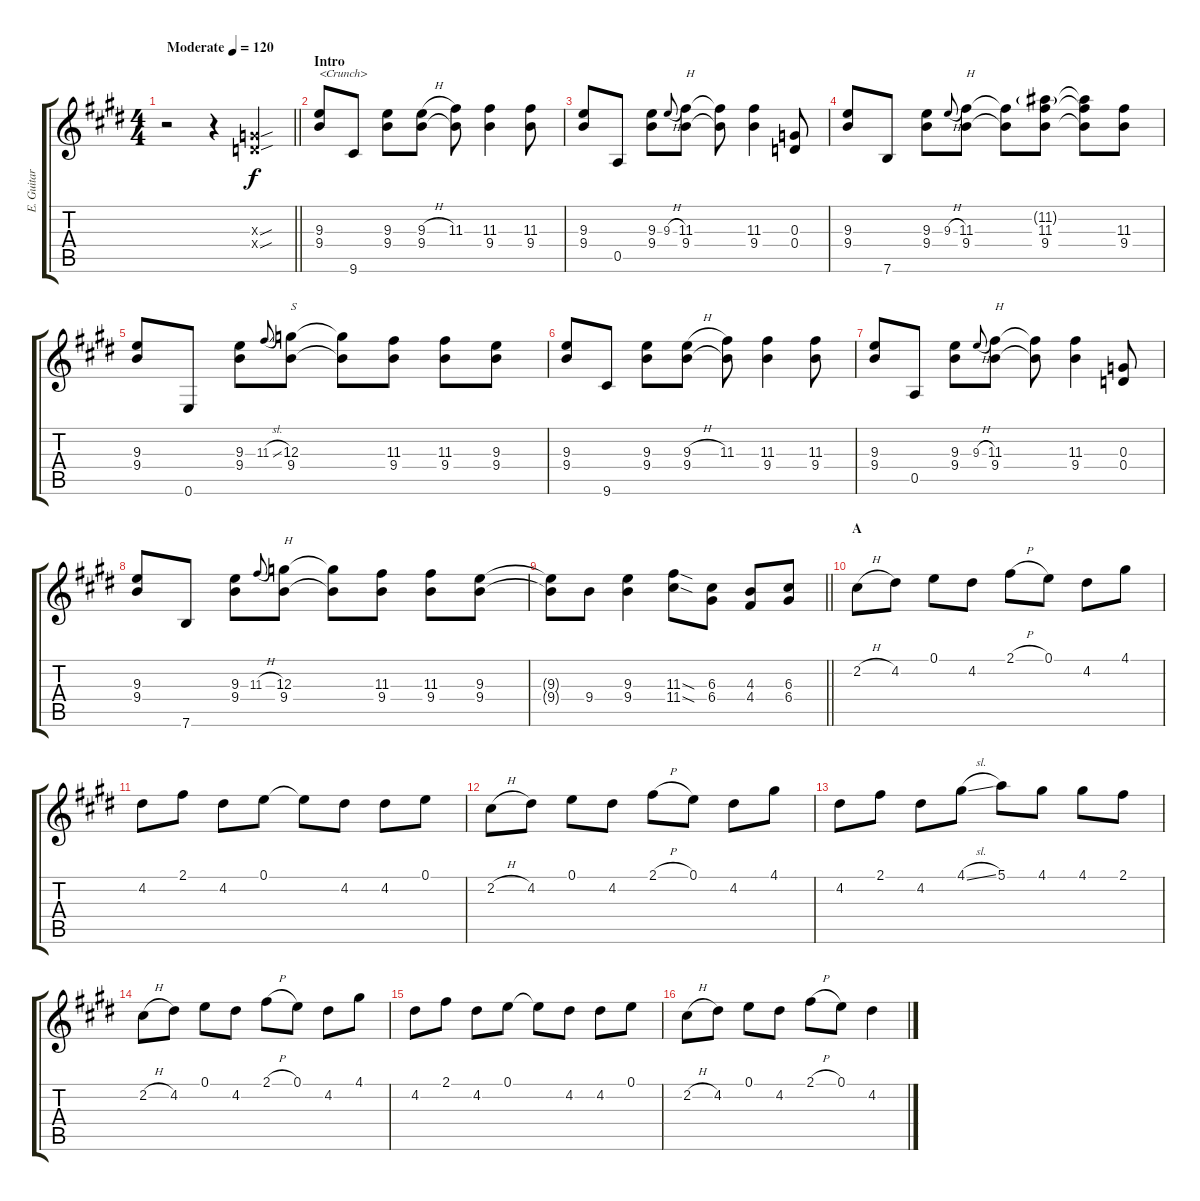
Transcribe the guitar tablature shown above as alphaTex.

\track ("E. Guitar I" "E. Guitar ") {instrument electricguitarclean}
\staff {score tabs}
\tuning (E4 B3 G3 D3 A2 E2) {hide}
\ts (4 4)
\tempo (120 "Moderate")
\clef g2
\barLineRight lightlight
\ks e
r.2{dy f instrument electricguitarclean} r.4 (0.3{sou x} 0.4{sou x}).4 |
\section ("" "Intro")
(9.3 9.4).8{txt "<Crunch>"} 9.6.8 (9.3 9.4).8 (9.3{h} 9.4).8 (11.3 9.4{t}).8 (11.3 9.4).4 (11.3 9.4).8 |
(9.3 9.4).8 0.5.8 (9.3 9.4).8 9.3{h}.8{gr onbeat} (11.3 9.4).8{txt "H"} (11.3{t} 9.4{t}).8 (11.3 9.4).4 (0.3 0.4).8 |
(9.3 9.4).8 7.6.8 (9.3 9.4).8 9.3{h}.8{gr onbeat} (11.3 9.4).8{txt "H"} (11.3{t} 9.4{t}).8 (11.2{g} 11.3 9.4).8 (11.2{t} 11.3{t} 9.4{t}).8 (11.3 9.4).8 |
(9.3 9.4).8 0.6.8 (9.3 9.4).8 11.3{sl}.8{gr onbeat} (12.3 9.4).8{txt "S"} (12.3{t} 9.4{t}).8 (11.3 9.4).8 (11.3 9.4).8 (9.3 9.4).8 |
(9.3 9.4).8 9.6.8 (9.3 9.4).8 (9.3{h} 9.4).8 (11.3 9.4{t}).8 (11.3 9.4).4 (11.3 9.4).8 |
(9.3 9.4).8 0.5.8 (9.3 9.4).8 9.3{h}.8{gr onbeat} (11.3 9.4).8{txt "H"} (11.3{t} 9.4{t}).8 (11.3 9.4).4 (0.3 0.4).8 |
(9.3 9.4).8 7.6.8 (9.3 9.4).8 11.3{h}.8{gr onbeat} (12.3 9.4).8{txt "H"} (12.3{t} 9.4{t}).8 (11.3 9.4).8 (11.3 9.4).8 (9.3 9.4).8 |
\barLineRight lightlight
(9.3{t} 9.4{t}).8 9.4.8 (9.3 9.4).4 (11.3{sod} 11.4{sod}).8 (6.3 6.4).8 (4.3 4.4).8 (6.3 6.4).8 |
\section ("" "A")
2.2{h}.8 4.2.8 0.1.8 4.2.8 2.1{h}.8 0.1.8 4.2.8 4.1.8 |
4.2.8 2.1.8 4.2.8 0.1.8 0.1{t}.8 4.2.8 4.2.8 0.1.8 |
2.2{h}.8 4.2.8 0.1.8 4.2.8 2.1{h}.8 0.1.8 4.2.8 4.1.8 |
4.2.8 2.1.8 4.2.8 4.1{sl}.8 5.1.8 4.1.8 4.1.8 2.1.8 |
2.2{h}.8 4.2.8 0.1.8 4.2.8 2.1{h}.8 0.1.8 4.2.8 4.1.8 |
4.2.8 2.1.8 4.2.8 0.1.8 0.1{t}.8 4.2.8 4.2.8 0.1.8 |
2.2{h}.8 4.2.8 0.1.8 4.2.8 2.1{h}.8 0.1.8 4.2.4
